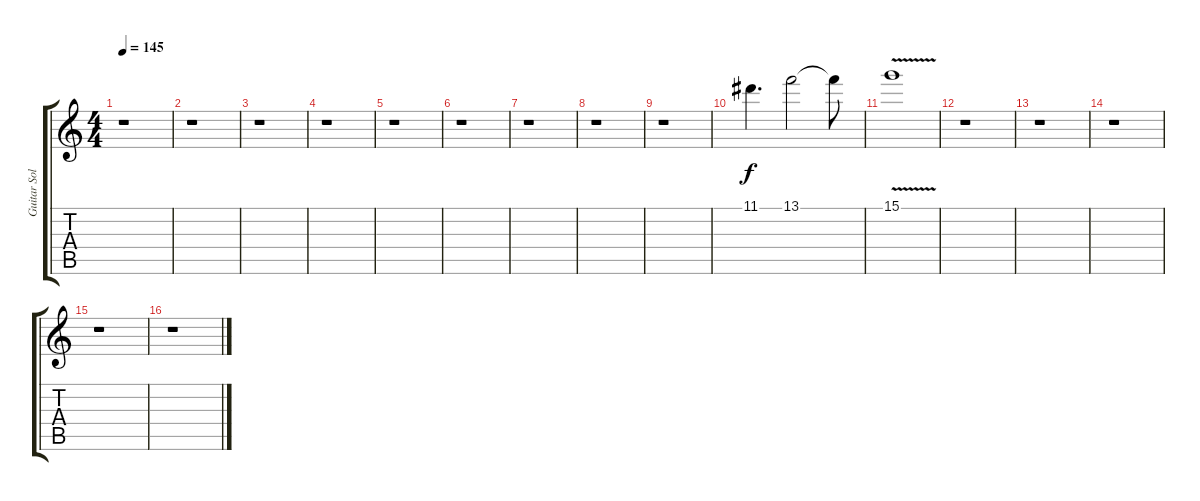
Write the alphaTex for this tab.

\track ("Guitar Solo / Licks" "Guitar Sol") {instrument overdrivenguitar}
\staff {score tabs}
\tuning (E4 B3 G3 D3 A2 E2) {hide}
\ts (4 4)
\tempo 145
\clef g2
\ks c
r.1{dy ff} |
r.1 |
r.1 |
r.1 |
r.1 |
r.1 |
r.1 |
r.1 |
r.1 |
11.1.4{d dy f} 13.1.2 13.1{t}.8 |
15.1{v}.1 |
r.1 |
r.1 |
r.1 |
r.1 |
r.1
